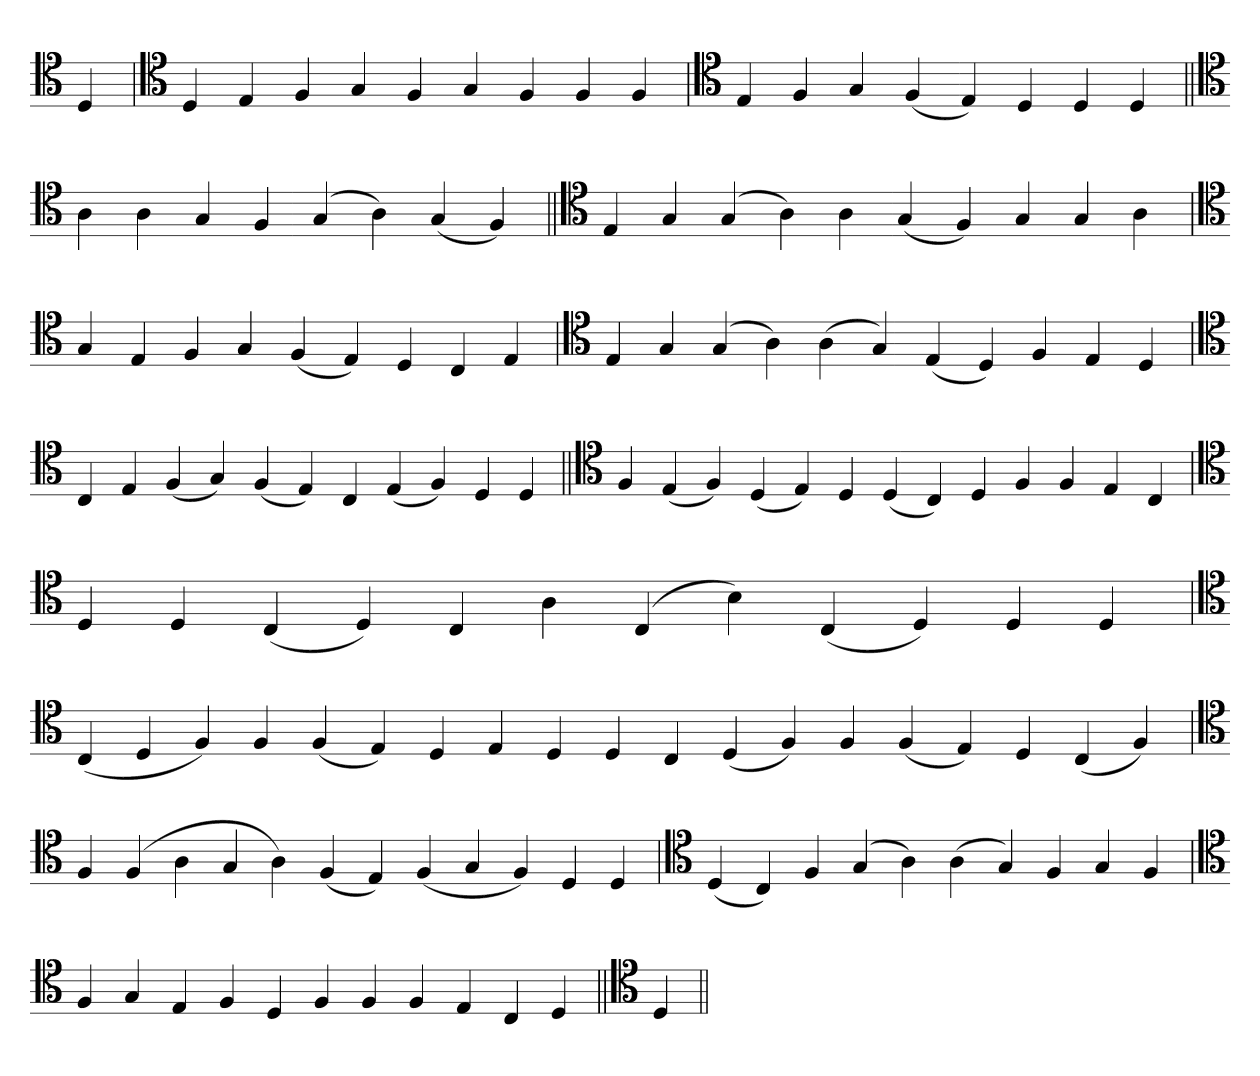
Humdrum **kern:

**kern
*part1
*staff1
*clefC4
=
4D
='
*clefC4
4D
4E
4F
4G
4F
4G
4F
4F
4F
=`
*clefC4
4E
4F
4G
(4F
4E)
4D
4D
4D
=||
*clefC4
4A
4A
4G
4F
(4G
4A)
(4G
4F)
=||
*clefC4
4E
4G
(4G
4A)
4A
(4G
4F)
4G
4G
4A
=`
*clefC4
4G
4E
4F
4G
(4F
4E)
4D
4C
4E
='
*clefC4
4E
4G
(4G
4A)
(4A
4G)
(4E
4D)
4F
4E
4D
=`
*clefC4
4C
4E
(4F
4G)
(4F
4E)
4C
(4E
4F)
4D
4D
=||
*clefC4
4F
(4E
4F)
(4D
4E)
4D
(4D
4C)
4D
4F
4F
4E
4C
=`
*clefC4
4D
4D
(4C
4D)
4C
4A
(4C
4B)
(4C
4D)
4D
4D
='
*clefC4
(4C
4D
4F)
4F
(4F
4E)
4D
4E
4D
4D
4C
(4D
4F)
4F
(4F
4E)
4D
(4C
4F)
=
*clefC4
4F
(4F
4A
4G
4A)
(4F
4E)
(4F
4G
4F)
4D
4D
='
*clefC4
(4D
4C)
4F
(4G
4A)
(4A
4G)
4F
4G
4F
=`
*clefC4
4F
4G
4E
4F
4D
4F
4F
4F
4E
4C
4D
=||
*clefC4
4D
=||
*-
